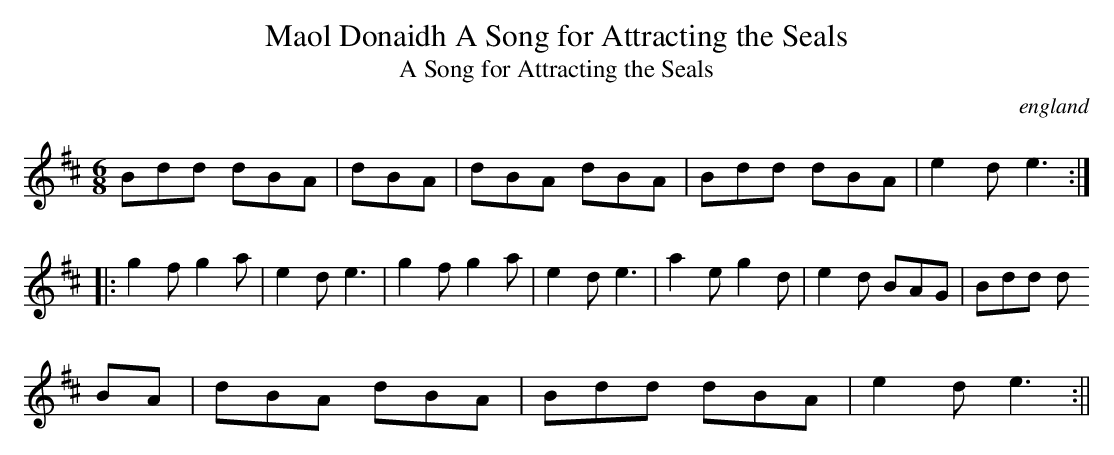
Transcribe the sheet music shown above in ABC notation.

X:1
T:Maol D\onaidh A Song for Attracting the Seals
T:A Song for Attracting the Seals
O:england
M:6/8
L:1/8
K:D
Bdd dBA | dBA | dBA dBA | Bdd dBA | e2 d e3 :|:
g2 f g2 a | e2 d e3 | g2 f g2 a | e2 d e3 | a2 e g2 d | e2 d BAG | Bdd d
BA | dBA dBA | Bdd dBA | e2 d e3 :||
